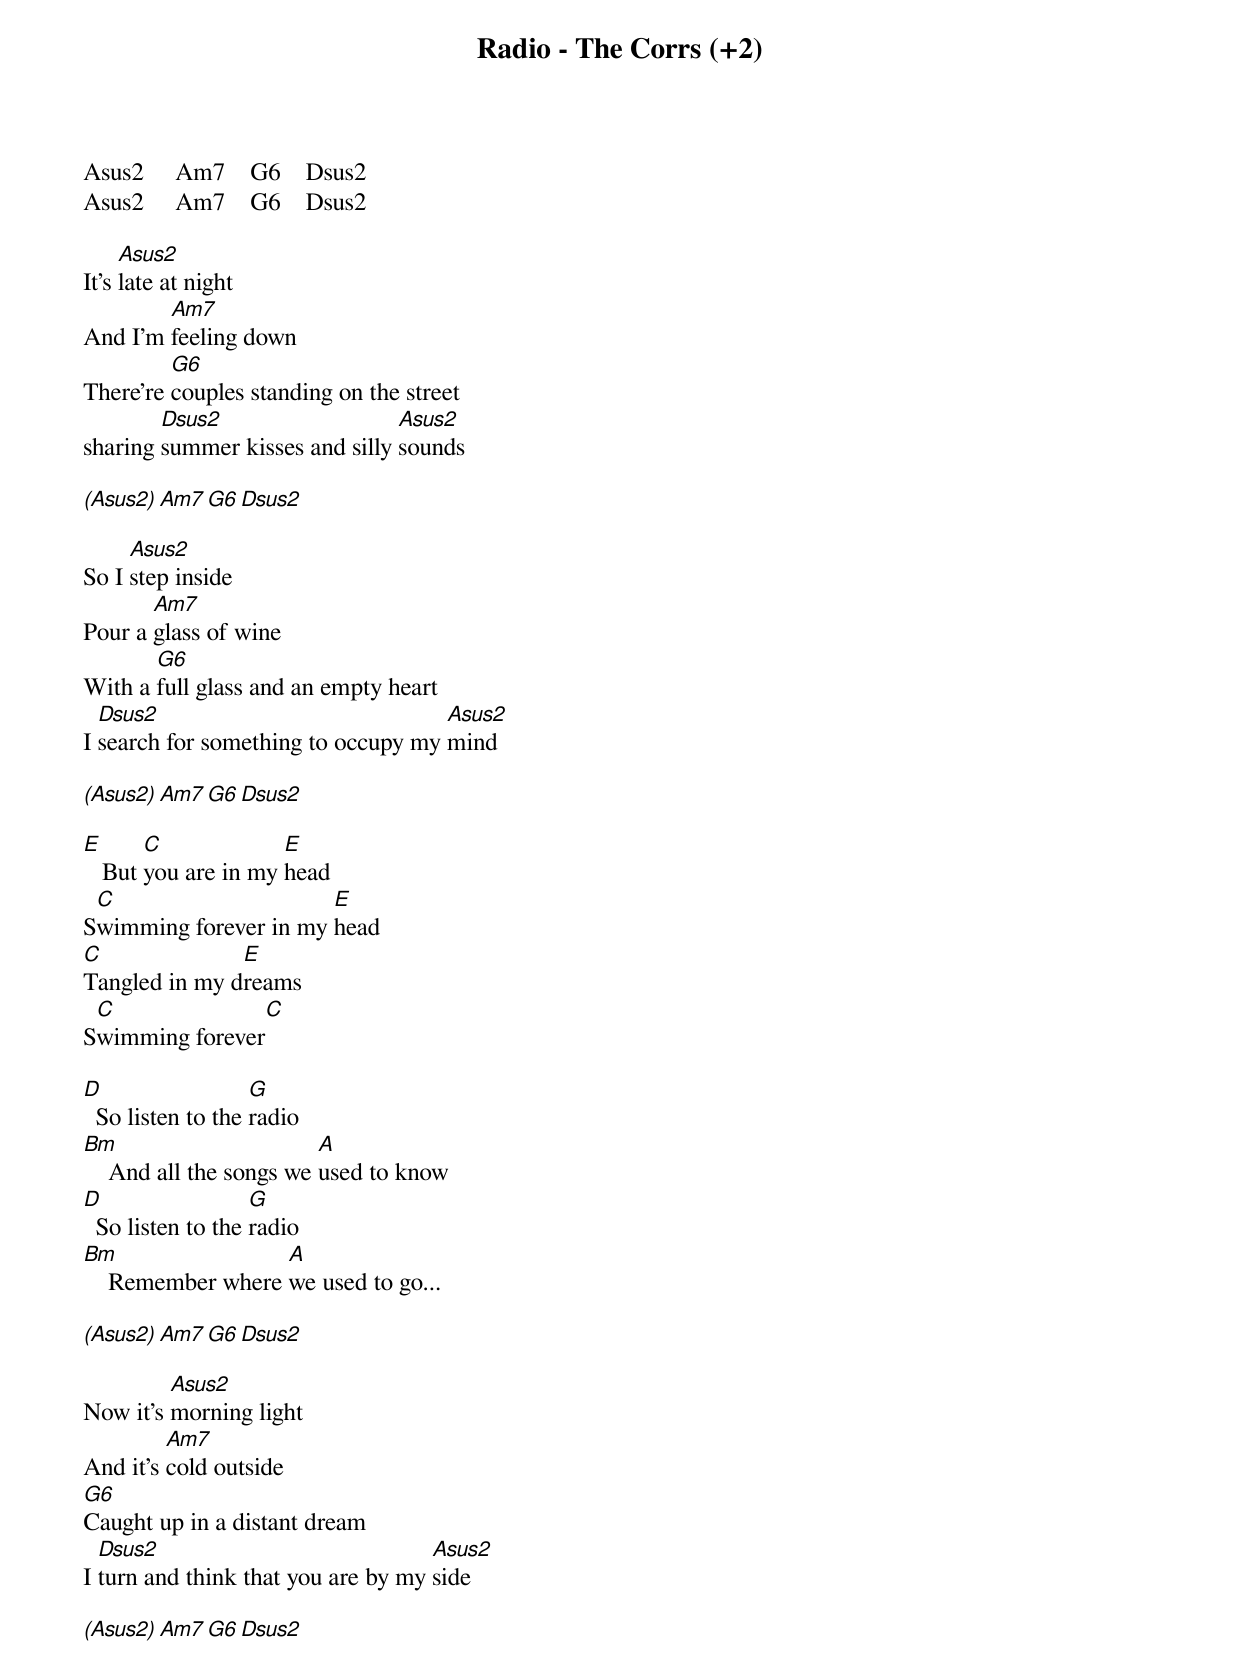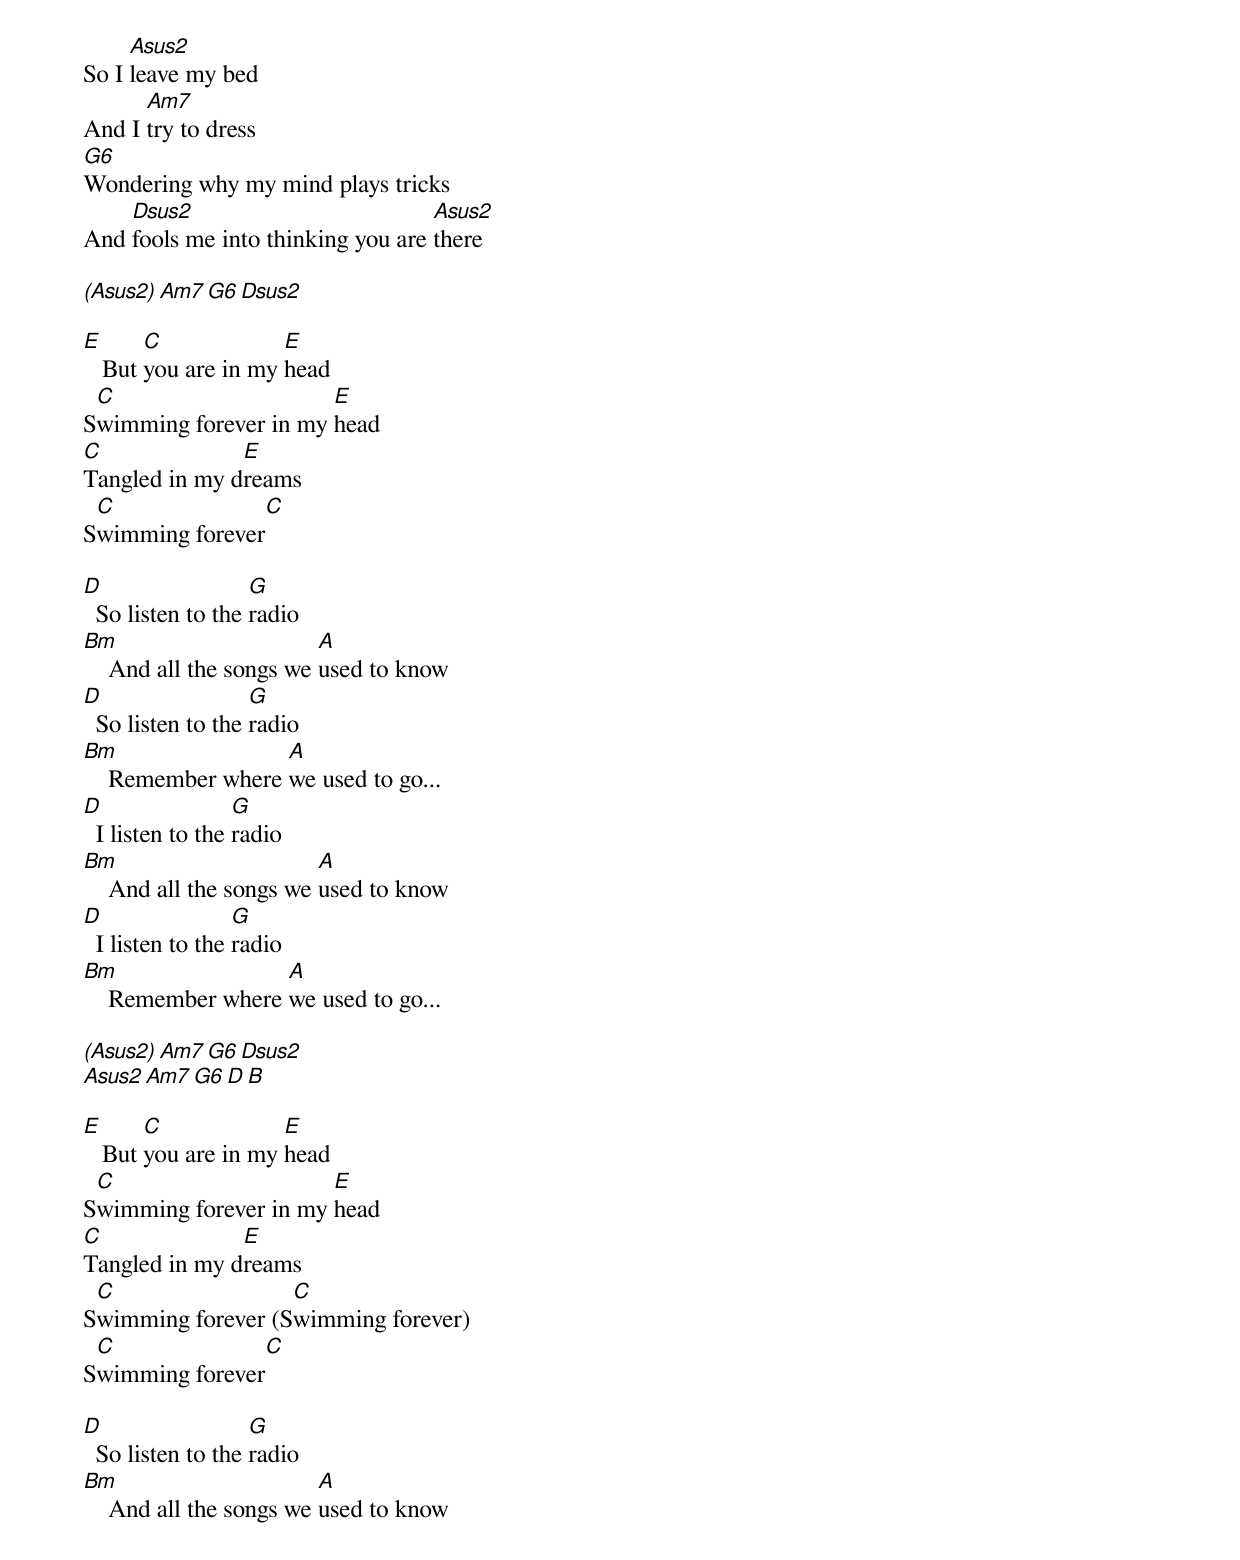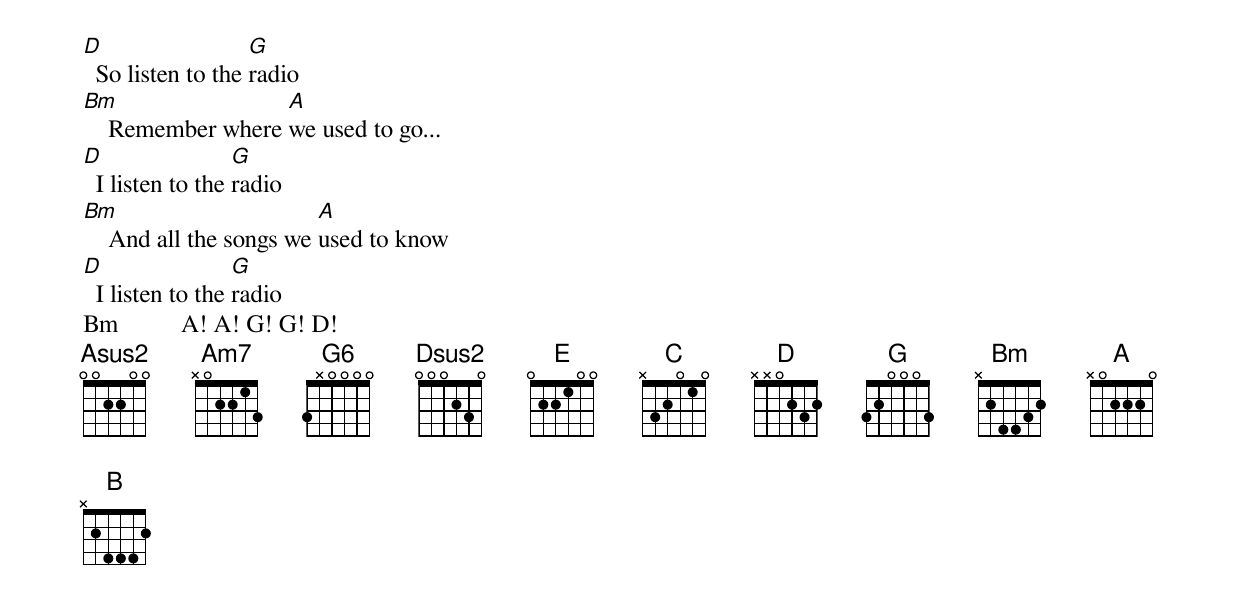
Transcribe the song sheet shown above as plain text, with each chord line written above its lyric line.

Radio - The Corrs (+2)

{Guitar only}
Asus2     Am7    G6    Dsus2
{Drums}
Asus2     Am7    G6    Dsus2

     Asus2
It's late at night
        Am7
And I'm feeling down
         G6
There're couples standing on the street
        Dsus2                   Asus2
sharing summer kisses and silly sounds

(Asus2)    Am7      G6     Dsus2

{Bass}
     Asus2
So I step inside
       Am7
Pour a glass of wine
       G6
With a full glass and an empty heart
  Dsus2                             Asus2
I search for something to occupy my mind

(Asus2)    Am7      G6     Dsus2

E      C             E
   But you are in my head
 C                     E
Swimming forever in my head
C              E
Tangled in my dreams
 C               C
Swimming forever

D                  G
  So listen to the radio
Bm                       A
    And all the songs we used to know
D                  G
  So listen to the radio
Bm                 A
    Remember where we used to go...

(Asus2)    Am7      G6     Dsus2

         Asus2
Now it's morning light
         Am7
And it's cold outside
G6
Caught up in a distant dream
  Dsus2                             Asus2
I turn and think that you are by my side

(Asus2)    Am7      G6     Dsus2

     Asus2
So I leave my bed
      Am7
And I try to dress
G6
Wondering why my mind plays tricks
    Dsus2                          Asus2
And fools me into thinking you are there

(Asus2)    Am7      G6     Dsus2

E      C             E
   But you are in my head
 C                     E
Swimming forever in my head
C              E
Tangled in my dreams
 C               C
Swimming forever

D                  G
  So listen to the radio
Bm                       A
    And all the songs we used to know
D                  G
  So listen to the radio
Bm                 A
    Remember where we used to go...
D                 G
  I listen to the radio
Bm                       A
    And all the songs we used to know
D                 G
  I listen to the radio
Bm                 A
    Remember where we used to go...

{Violins & rythm only}
(Asus2)    Am7      G6     Dsus2
Asus2     Am7       G6     D    B

E      C             E
   But you are in my head
 C                     E
Swimming forever in my head
C              E
Tangled in my dreams
 C                 C
Swimming forever (Swimming forever)
 C               C
Swimming forever

D                  G
  So listen to the radio
Bm                       A
    And all the songs we used to know
D                  G
  So listen to the radio
Bm                 A
    Remember where we used to go...
D                 G
  I listen to the radio
Bm                       A
    And all the songs we used to know
D                 G
  I listen to the radio
Bm          A! A! G! G! D!
